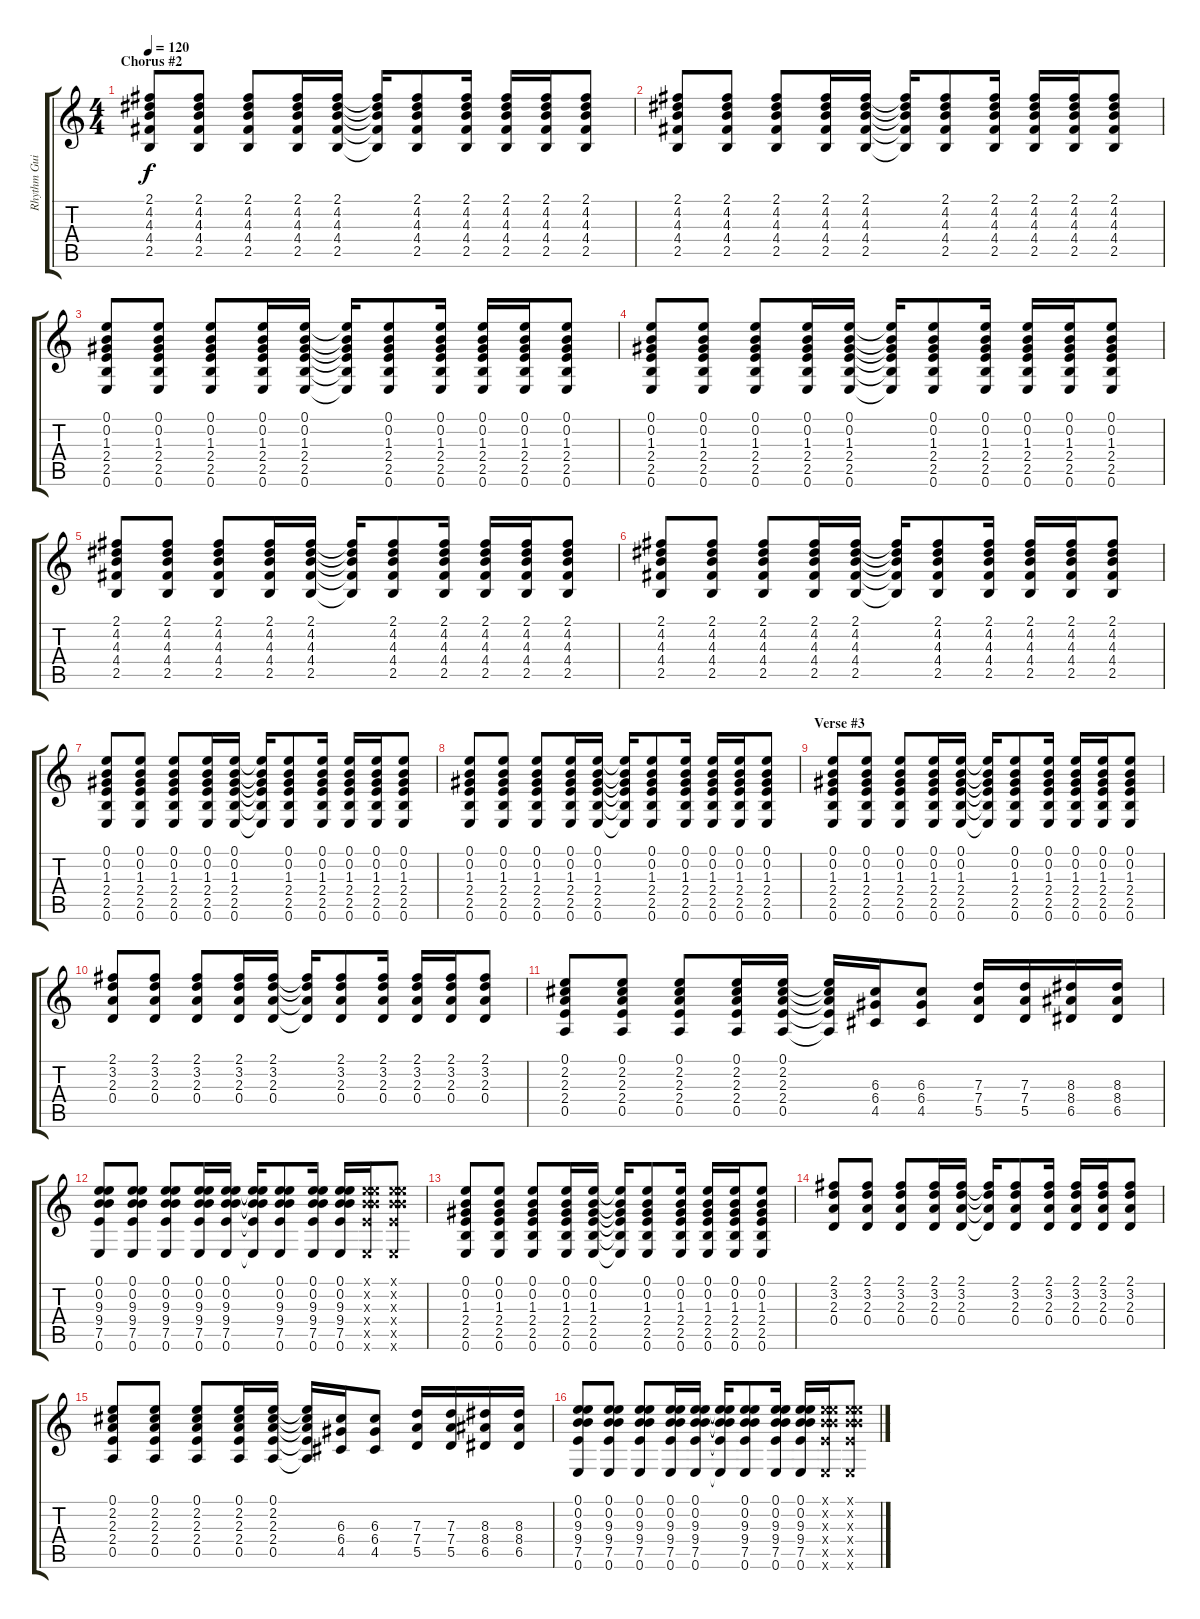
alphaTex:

\track ("Rhythm Guitar" "Rhythm Gui") {instrument acousticguitarsteel}
\staff {score tabs}
\tuning (E4 B3 G3 D3 A2 E2) {hide}
\ts (4 4)
\section ("" "Chorus #2")
\tempo 120
\clef g2
\ks c
(2.1 4.2 4.3 4.4 2.5).8{dy f} (2.1 4.2 4.3 4.4 2.5).8 (2.1 4.2 4.3 4.4 2.5).8 (2.1 4.2 4.3 4.4 2.5).16 (2.1 4.2 4.3 4.4 2.5).16 (2.1{t} 4.2{t} 4.3{t} 4.4{t} 2.5{t}).16 (2.1 4.2 4.3 4.4 2.5).8 (2.1 4.2 4.3 4.4 2.5).16 (2.1 4.2 4.3 4.4 2.5).16 (2.1 4.2 4.3 4.4 2.5).16 (2.1 4.2 4.3 4.4 2.5).8 |
(2.1 4.2 4.3 4.4 2.5).8 (2.1 4.2 4.3 4.4 2.5).8 (2.1 4.2 4.3 4.4 2.5).8 (2.1 4.2 4.3 4.4 2.5).16 (2.1 4.2 4.3 4.4 2.5).16 (2.1{t} 4.2{t} 4.3{t} 4.4{t} 2.5{t}).16 (2.1 4.2 4.3 4.4 2.5).8 (2.1 4.2 4.3 4.4 2.5).16 (2.1 4.2 4.3 4.4 2.5).16 (2.1 4.2 4.3 4.4 2.5).16 (2.1 4.2 4.3 4.4 2.5).8 |
(0.1 0.2 1.3 2.4 2.5 0.6).8 (0.1 0.2 1.3 2.4 2.5 0.6).8 (0.1 0.2 1.3 2.4 2.5 0.6).8 (0.1 0.2 1.3 2.4 2.5 0.6).16 (0.1 0.2 1.3 2.4 2.5 0.6).16 (0.1{t} 0.2{t} 1.3{t} 2.4{t} 2.5{t} 0.6{t}).16 (0.1 0.2 1.3 2.4 2.5 0.6).8 (0.1 0.2 1.3 2.4 2.5 0.6).16 (0.1 0.2 1.3 2.4 2.5 0.6).16 (0.1 0.2 1.3 2.4 2.5 0.6).16 (0.1 0.2 1.3 2.4 2.5 0.6).8 |
(0.1 0.2 1.3 2.4 2.5 0.6).8 (0.1 0.2 1.3 2.4 2.5 0.6).8 (0.1 0.2 1.3 2.4 2.5 0.6).8 (0.1 0.2 1.3 2.4 2.5 0.6).16 (0.1 0.2 1.3 2.4 2.5 0.6).16 (0.1{t} 0.2{t} 1.3{t} 2.4{t} 2.5{t} 0.6{t}).16 (0.1 0.2 1.3 2.4 2.5 0.6).8 (0.1 0.2 1.3 2.4 2.5 0.6).16 (0.1 0.2 1.3 2.4 2.5 0.6).16 (0.1 0.2 1.3 2.4 2.5 0.6).16 (0.1 0.2 1.3 2.4 2.5 0.6).8 |
(2.1 4.2 4.3 4.4 2.5).8 (2.1 4.2 4.3 4.4 2.5).8 (2.1 4.2 4.3 4.4 2.5).8 (2.1 4.2 4.3 4.4 2.5).16 (2.1 4.2 4.3 4.4 2.5).16 (2.1{t} 4.2{t} 4.3{t} 4.4{t} 2.5{t}).16 (2.1 4.2 4.3 4.4 2.5).8 (2.1 4.2 4.3 4.4 2.5).16 (2.1 4.2 4.3 4.4 2.5).16 (2.1 4.2 4.3 4.4 2.5).16 (2.1 4.2 4.3 4.4 2.5).8 |
(2.1 4.2 4.3 4.4 2.5).8 (2.1 4.2 4.3 4.4 2.5).8 (2.1 4.2 4.3 4.4 2.5).8 (2.1 4.2 4.3 4.4 2.5).16 (2.1 4.2 4.3 4.4 2.5).16 (2.1{t} 4.2{t} 4.3{t} 4.4{t} 2.5{t}).16 (2.1 4.2 4.3 4.4 2.5).8 (2.1 4.2 4.3 4.4 2.5).16 (2.1 4.2 4.3 4.4 2.5).16 (2.1 4.2 4.3 4.4 2.5).16 (2.1 4.2 4.3 4.4 2.5).8 |
(0.1 0.2 1.3 2.4 2.5 0.6).8 (0.1 0.2 1.3 2.4 2.5 0.6).8 (0.1 0.2 1.3 2.4 2.5 0.6).8 (0.1 0.2 1.3 2.4 2.5 0.6).16 (0.1 0.2 1.3 2.4 2.5 0.6).16 (0.1{t} 0.2{t} 1.3{t} 2.4{t} 2.5{t} 0.6{t}).16 (0.1 0.2 1.3 2.4 2.5 0.6).8 (0.1 0.2 1.3 2.4 2.5 0.6).16 (0.1 0.2 1.3 2.4 2.5 0.6).16 (0.1 0.2 1.3 2.4 2.5 0.6).16 (0.1 0.2 1.3 2.4 2.5 0.6).8 |
(0.1 0.2 1.3 2.4 2.5 0.6).8 (0.1 0.2 1.3 2.4 2.5 0.6).8 (0.1 0.2 1.3 2.4 2.5 0.6).8 (0.1 0.2 1.3 2.4 2.5 0.6).16 (0.1 0.2 1.3 2.4 2.5 0.6).16 (0.1{t} 0.2{t} 1.3{t} 2.4{t} 2.5{t} 0.6{t}).16 (0.1 0.2 1.3 2.4 2.5 0.6).8 (0.1 0.2 1.3 2.4 2.5 0.6).16 (0.1 0.2 1.3 2.4 2.5 0.6).16 (0.1 0.2 1.3 2.4 2.5 0.6).16 (0.1 0.2 1.3 2.4 2.5 0.6).8 |
\section ("" "Verse #3")
(0.1 0.2 1.3 2.4 2.5 0.6).8 (0.1 0.2 1.3 2.4 2.5 0.6).8 (0.1 0.2 1.3 2.4 2.5 0.6).8 (0.1 0.2 1.3 2.4 2.5 0.6).16 (0.1 0.2 1.3 2.4 2.5 0.6).16 (0.1{t} 0.2{t} 1.3{t} 2.4{t} 2.5{t} 0.6{t}).16 (0.1 0.2 1.3 2.4 2.5 0.6).8 (0.1 0.2 1.3 2.4 2.5 0.6).16 (0.1 0.2 1.3 2.4 2.5 0.6).16 (0.1 0.2 1.3 2.4 2.5 0.6).16 (0.1 0.2 1.3 2.4 2.5 0.6).8 |
(2.1 3.2 2.3 0.4).8 (2.1 3.2 2.3 0.4).8 (2.1 3.2 2.3 0.4).8 (2.1 3.2 2.3 0.4).16 (2.1 3.2 2.3 0.4).16 (2.1{t} 3.2{t} 2.3{t} 0.4{t}).16 (2.1 3.2 2.3 0.4).8 (2.1 3.2 2.3 0.4).16 (2.1 3.2 2.3 0.4).16 (2.1 3.2 2.3 0.4).16 (2.1 3.2 2.3 0.4).8 |
(0.1 2.2 2.3 2.4 0.5).8 (0.1 2.2 2.3 2.4 0.5).8 (0.1 2.2 2.3 2.4 0.5).8 (0.1 2.2 2.3 2.4 0.5).16 (0.1 2.2 2.3 2.4 0.5).16 (0.1{t} 2.2{t} 2.3{t} 2.4{t} 0.5{t}).16 (6.3 6.4 4.5).16 (6.3 6.4 4.5).8 (7.3 7.4 5.5).16 (7.3 7.4 5.5).16 (8.3 8.4 6.5).16 (8.3 8.4 6.5).16 |
(0.1 0.2 9.3 9.4 7.5 0.6).8 (0.1 0.2 9.3 9.4 7.5 0.6).8 (0.1 0.2 9.3 9.4 7.5 0.6).8 (0.1 0.2 9.3 9.4 7.5 0.6).16 (0.1 0.2 9.3 9.4 7.5 0.6).16 (0.1{t} 0.2{t} 9.3{t} 9.4{t} 7.5{t} 0.6{t}).16 (0.1 0.2 9.3 9.4 7.5 0.6).8 (0.1 0.2 9.3 9.4 7.5 0.6).16 (0.1 0.2 9.3 9.4 7.5 0.6).16 (0.1{x} 0.2{x} 9.3{x} 9.4{x} 7.5{x} 0.6{x}).16 (0.1{x} 0.2{x} 9.3{x} 9.4{x} 7.5{x} 0.6{x}).8 |
(0.1 0.2 1.3 2.4 2.5 0.6).8 (0.1 0.2 1.3 2.4 2.5 0.6).8 (0.1 0.2 1.3 2.4 2.5 0.6).8 (0.1 0.2 1.3 2.4 2.5 0.6).16 (0.1 0.2 1.3 2.4 2.5 0.6).16 (0.1{t} 0.2{t} 1.3{t} 2.4{t} 2.5{t} 0.6{t}).16 (0.1 0.2 1.3 2.4 2.5 0.6).8 (0.1 0.2 1.3 2.4 2.5 0.6).16 (0.1 0.2 1.3 2.4 2.5 0.6).16 (0.1 0.2 1.3 2.4 2.5 0.6).16 (0.1 0.2 1.3 2.4 2.5 0.6).8 |
(2.1 3.2 2.3 0.4).8 (2.1 3.2 2.3 0.4).8 (2.1 3.2 2.3 0.4).8 (2.1 3.2 2.3 0.4).16 (2.1 3.2 2.3 0.4).16 (2.1{t} 3.2{t} 2.3{t} 0.4{t}).16 (2.1 3.2 2.3 0.4).8 (2.1 3.2 2.3 0.4).16 (2.1 3.2 2.3 0.4).16 (2.1 3.2 2.3 0.4).16 (2.1 3.2 2.3 0.4).8 |
(0.1 2.2 2.3 2.4 0.5).8 (0.1 2.2 2.3 2.4 0.5).8 (0.1 2.2 2.3 2.4 0.5).8 (0.1 2.2 2.3 2.4 0.5).16 (0.1 2.2 2.3 2.4 0.5).16 (0.1{t} 2.2{t} 2.3{t} 2.4{t} 0.5{t}).16 (6.3 6.4 4.5).16 (6.3 6.4 4.5).8 (7.3 7.4 5.5).16 (7.3 7.4 5.5).16 (8.3 8.4 6.5).16 (8.3 8.4 6.5).16 |
(0.1 0.2 9.3 9.4 7.5 0.6).8 (0.1 0.2 9.3 9.4 7.5 0.6).8 (0.1 0.2 9.3 9.4 7.5 0.6).8 (0.1 0.2 9.3 9.4 7.5 0.6).16 (0.1 0.2 9.3 9.4 7.5 0.6).16 (0.1{t} 0.2{t} 9.3{t} 9.4{t} 7.5{t} 0.6{t}).16 (0.1 0.2 9.3 9.4 7.5 0.6).8 (0.1 0.2 9.3 9.4 7.5 0.6).16 (0.1 0.2 9.3 9.4 7.5 0.6).16 (0.1{x} 0.2{x} 9.3{x} 9.4{x} 7.5{x} 0.6{x}).16 (0.1{x} 0.2{x} 9.3{x} 9.4{x} 7.5{x} 0.6{x}).8
